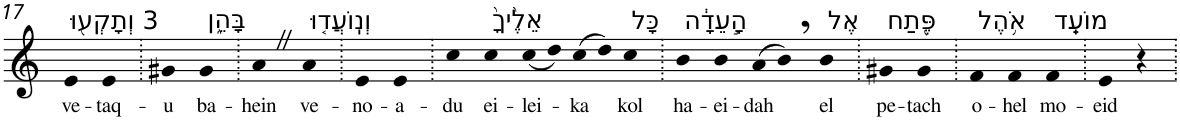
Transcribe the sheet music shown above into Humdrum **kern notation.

**kern	**text
*part1	*part1
*staff1	*staff1
*I"Piano	*
*I'Pno	*
!!LO:PB:g=z
*clefG2	*
*k[]	*
=17	=17
!LO:TX:a:t=3 וְתָקְע֖וּ	!
!	!LO:LY:b
4e	ve-
!	!LO:LY:b
4e	-taq-
=18.	=18.
!	!LO:LY:b
4g#X	-u
!LO:TX:a:t=בָּהֵ֑ן	!
!	!LO:LY:b
4g#	ba-
=19.	=19.
!	!LO:LY:b
4aZ	-hein
!LO:TX:a:t=וְנֽוֹעֲד֤וּ	!
!	!LO:LY:b
4a	ve-
=20.	=20.
!	!LO:LY:b
4e	-no-
!	!LO:LY:b
4e	-a-
=21.	=21.
!	!LO:LY:b
4cc	-du
!LO:TX:a:t=אֵלֶ֙יךָ֙	!
!	!LO:LY:b
4cc	ei-
!	!LO:LY:b
(<8cc	-lei-
8dd)	.
!	!LO:LY:b
(>8cc	-ka
8dd)	.
!LO:TX:a:t=כָּל	!
!	!LO:LY:b
4cc	kol
=22.	=22.
!LO:TX:a:t=הָ֣עֵדָ֔ה	!
!	!LO:LY:b
4b	ha-
!	!LO:LY:b
4b	-ei-
!	!LO:LY:b
(>8a	-dah
8b,)	.
!LO:TX:a:t=אֶל	!
!	!LO:LY:b
4b	el
=23.	=23.
!LO:TX:a:t=פֶּ֖תַח	!
!	!LO:LY:b
4g#X	pe-
!	!LO:LY:b
4g#	-tach
=24.	=24.
!LO:TX:a:t=אֹ֥הֶל	!
!	!LO:LY:b
4f	o-
!	!LO:LY:b
4f	-hel
!LO:TX:a:t=מוֹעֵֽד	!
!	!LO:LY:b
4f	mo-
=25.	=25.
!	!LO:LY:b
4e	-eid
4r	.
=.	=.
*-	*-
